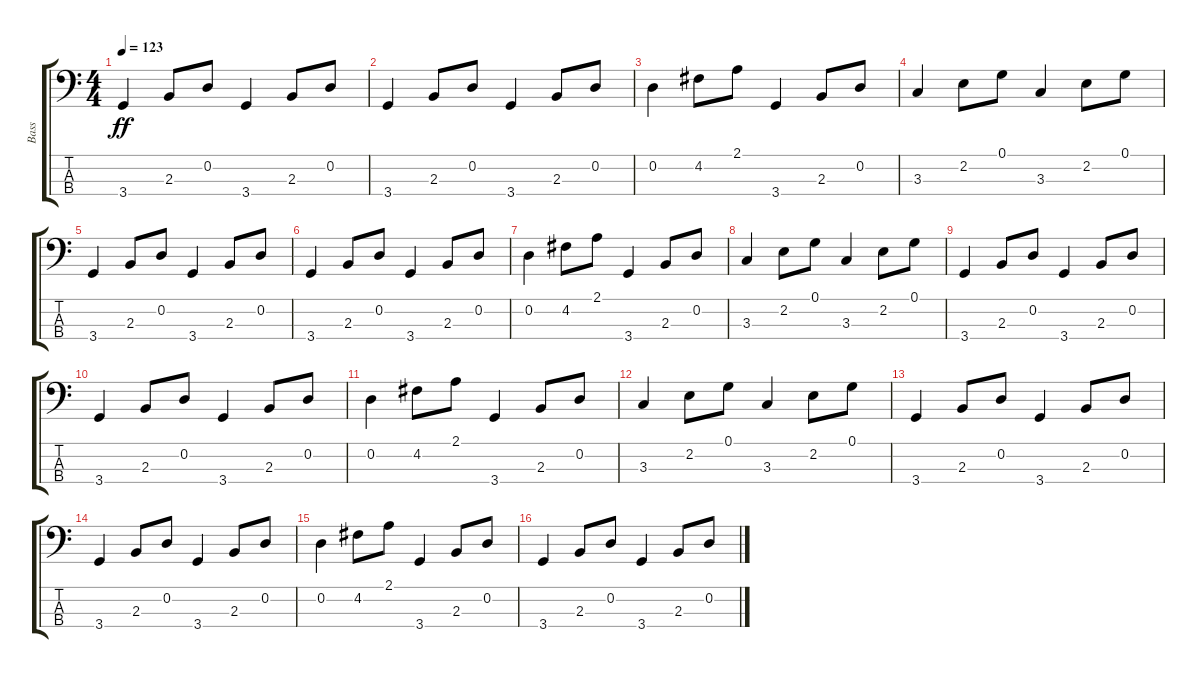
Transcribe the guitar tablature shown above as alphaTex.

\track ("Bass" "Bass") {instrument electricbassfinger}
\staff {score tabs}
\tuning (G2 D2 A1 E1) {hide}
\ts (4 4)
\tempo 123
\clef f4
\ks c
3.4.4{dy ff} 2.3.8 0.2.8 3.4.4 2.3.8 0.2.8 |
3.4.4 2.3.8 0.2.8 3.4.4 2.3.8 0.2.8 |
0.2.4 4.2.8 2.1.8 3.4.4 2.3.8 0.2.8 |
3.3.4 2.2.8 0.1.8 3.3.4 2.2.8 0.1.8 |
3.4.4 2.3.8 0.2.8 3.4.4 2.3.8 0.2.8 |
3.4.4 2.3.8 0.2.8 3.4.4 2.3.8 0.2.8 |
0.2.4 4.2.8 2.1.8 3.4.4 2.3.8 0.2.8 |
3.3.4 2.2.8 0.1.8 3.3.4 2.2.8 0.1.8 |
3.4.4 2.3.8 0.2.8 3.4.4 2.3.8 0.2.8 |
3.4.4 2.3.8 0.2.8 3.4.4 2.3.8 0.2.8 |
0.2.4 4.2.8 2.1.8 3.4.4 2.3.8 0.2.8 |
3.3.4 2.2.8 0.1.8 3.3.4 2.2.8 0.1.8 |
3.4.4 2.3.8 0.2.8 3.4.4 2.3.8 0.2.8 |
3.4.4 2.3.8 0.2.8 3.4.4 2.3.8 0.2.8 |
0.2.4 4.2.8 2.1.8 3.4.4 2.3.8 0.2.8 |
3.4.4 2.3.8 0.2.8 3.4.4 2.3.8 0.2.8
